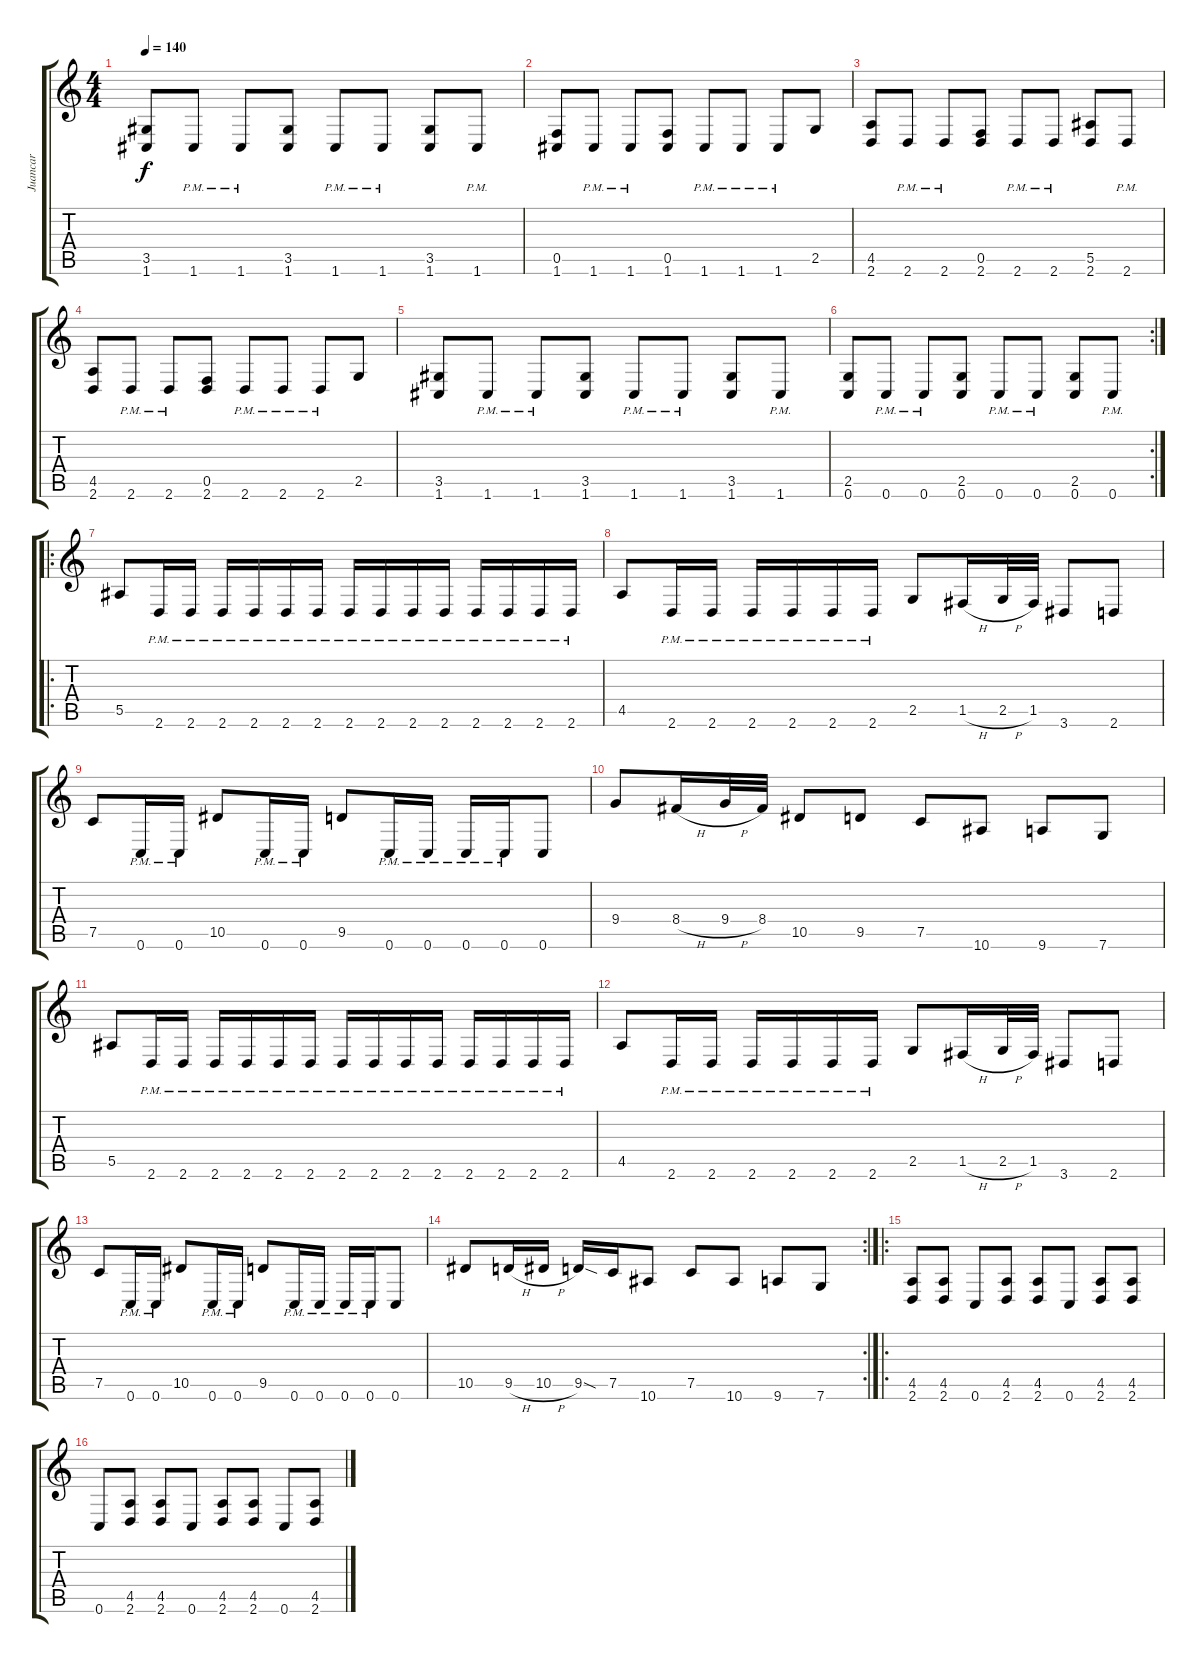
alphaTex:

\track ("Juancar" "Juancar") {instrument distortionguitar}
\staff {score tabs}
\tuning (C4 G3 Eb3 Bb2 F2 C2) {hide}
\ts (4 4)
\tempo 140
\clef g2
\ks c
(3.5 1.6).8{dy f} 1.6{pm}.8 1.6{pm}.8 (3.5 1.6).8 1.6{pm}.8 1.6{pm}.8 (3.5 1.6).8 1.6{pm}.8 |
(0.5 1.6).8 1.6{pm}.8 1.6{pm}.8 (0.5 1.6).8 1.6{pm}.8 1.6{pm}.8 1.6{pm}.8 2.5.8 |
(4.5 2.6).8 2.6{pm}.8 2.6{pm}.8 (0.5 2.6).8 2.6{pm}.8 2.6{pm}.8 (5.5 2.6).8 2.6{pm}.8 |
(4.5 2.6).8 2.6{pm}.8 2.6{pm}.8 (0.5 2.6).8 2.6{pm}.8 2.6{pm}.8 2.6{pm}.8 2.5.8 |
(3.5 1.6).8 1.6{pm}.8 1.6{pm}.8 (3.5 1.6).8 1.6{pm}.8 1.6{pm}.8 (3.5 1.6).8 1.6{pm}.8 |
\rc 2
(2.5 0.6).8 0.6{pm}.8 0.6{pm}.8 (2.5 0.6).8 0.6{pm}.8 0.6{pm}.8 (2.5 0.6).8 0.6{pm}.8 |
\ro
5.5.8 2.6{pm}.16 2.6{pm}.16 2.6{pm}.16 2.6{pm}.16 2.6{pm}.16 2.6{pm}.16 2.6{pm}.16 2.6{pm}.16 2.6{pm}.16 2.6{pm}.16 2.6{pm}.16 2.6{pm}.16 2.6{pm}.16 2.6{pm}.16 |
4.5.8 2.6{pm}.16 2.6{pm}.16 2.6{pm}.16 2.6{pm}.16 2.6{pm}.16 2.6{pm}.16 2.5.8 1.5{h}.16 2.5{h}.32 1.5.32 3.6.8 2.6.8 |
7.5.8 0.6{pm}.16 0.6{pm}.16 10.5.8 0.6{pm}.16 0.6{pm}.16 9.5.8 0.6{pm}.16 0.6{pm}.16 0.6{pm}.16 0.6{pm}.16 0.6.8 |
9.4.8 8.4{h}.16 9.4{h}.32 8.4.32 10.5.8 9.5.8 7.5.8 10.6.8 9.6.8 7.6.8 |
5.5.8 2.6{pm}.16 2.6{pm}.16 2.6{pm}.16 2.6{pm}.16 2.6{pm}.16 2.6{pm}.16 2.6{pm}.16 2.6{pm}.16 2.6{pm}.16 2.6{pm}.16 2.6{pm}.16 2.6{pm}.16 2.6{pm}.16 2.6{pm}.16 |
4.5.8 2.6{pm}.16 2.6{pm}.16 2.6{pm}.16 2.6{pm}.16 2.6{pm}.16 2.6{pm}.16 2.5.8 1.5{h}.16 2.5{h}.32 1.5.32 3.6.8 2.6.8 |
7.5.8 0.6{pm}.16 0.6{pm}.16 10.5.8 0.6{pm}.16 0.6{pm}.16 9.5.8 0.6{pm}.16 0.6{pm}.16 0.6{pm}.16 0.6{pm}.16 0.6.8 |
\rc 2
10.5.8 9.5{h}.16 10.5{h}.16 9.5{sod}.16 7.5.16 10.6.8 7.5.8 10.6.8 9.6.8 7.6.8 |
\ro
(4.5 2.6).8 (4.5 2.6).8 0.6.8 (4.5 2.6).8 (4.5 2.6).8 0.6.8 (4.5 2.6).8 (4.5 2.6).8 |
0.6.8 (4.5 2.6).8 (4.5 2.6).8 0.6.8 (4.5 2.6).8 (4.5 2.6).8 0.6.8 (4.5 2.6).8
